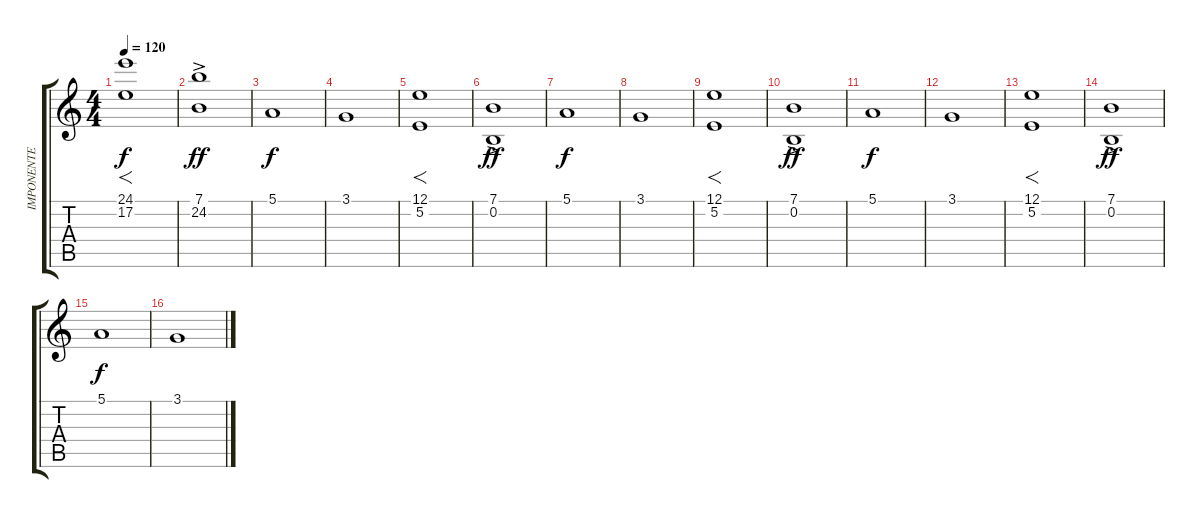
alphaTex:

\track ("IMPONENTE" "IMPONENTE") {instrument stringensemble1}
\staff {score tabs}
\tuning (E4 B3 G3 D3 A2 E2) {hide}
\ts (4 4)
\tempo 120
\clef g2
\ks c
(24.1 17.2).1{f dy f} |
(7.1 24.2{ac}).1{dy ff} |
5.1.1{dy f} |
3.1.1 |
(12.1 5.2).1{f} |
(7.1{ac} 0.2).1{dy ff} |
5.1.1{dy f} |
3.1.1 |
(12.1 5.2).1{f} |
(7.1{ac} 0.2).1{dy ff} |
5.1.1{dy f} |
3.1.1 |
(12.1 5.2).1{f} |
(7.1{ac} 0.2).1{dy ff} |
5.1.1{dy f} |
3.1.1
